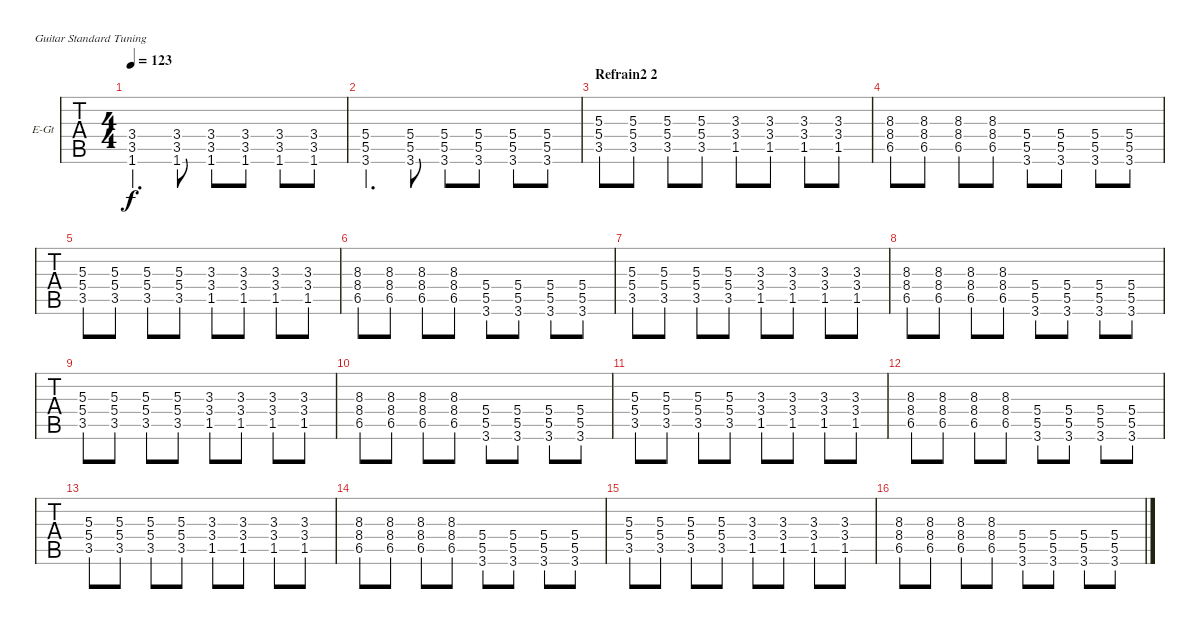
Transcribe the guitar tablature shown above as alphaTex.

\bracketExtendMode groupsimilarinstruments
\firstSystemTrackNameOrientation horizontal
\otherSystemsTrackNameOrientation horizontal
\track ("Guitare Saturé" "E-Gt") {instrument distortionguitar}
\staff {tabs}
\tuning (E4 B3 G3 D3 A2 E2)
\ts (4 4)
\tempo 123
\clef g2
\ks c
(3.4 3.5 1.6).4{d dy f} (3.4 3.5 1.6).8 (3.4 3.5 1.6).8 (3.4 3.5 1.6).8 (3.4 3.5 1.6).8 (3.4 3.5 1.6).8 |
(5.4 5.5 3.6).4{d} (5.4 5.5 3.6).8 (5.4 5.5 3.6).8 (5.4 5.5 3.6).8 (5.4 5.5 3.6).8 (5.4 5.5 3.6).8 |
\section ("" "Refrain2 2")
(5.3 5.4 3.5).8 (5.3 5.4 3.5).8 (5.3 5.4 3.5).8 (5.3 5.4 3.5).8 (3.3 3.4 1.5).8 (3.3 3.4 1.5).8 (3.3 3.4 1.5).8 (3.3 3.4 1.5).8 |
(8.3 8.4 6.5).8 (8.3 8.4 6.5).8 (8.3 8.4 6.5).8 (8.3 8.4 6.5).8 (5.4 5.5 3.6).8 (5.4 5.5 3.6).8 (5.4 5.5 3.6).8 (5.4 5.5 3.6).8 |
(5.3 5.4 3.5).8 (5.3 5.4 3.5).8 (5.3 5.4 3.5).8 (5.3 5.4 3.5).8 (3.3 3.4 1.5).8 (3.3 3.4 1.5).8 (3.3 3.4 1.5).8 (3.3 3.4 1.5).8 |
(8.3 8.4 6.5).8 (8.3 8.4 6.5).8 (8.3 8.4 6.5).8 (8.3 8.4 6.5).8 (5.4 5.5 3.6).8 (5.4 5.5 3.6).8 (5.4 5.5 3.6).8 (5.4 5.5 3.6).8 |
(5.3 5.4 3.5).8 (5.3 5.4 3.5).8 (5.3 5.4 3.5).8 (5.3 5.4 3.5).8 (3.3 3.4 1.5).8 (3.3 3.4 1.5).8 (3.3 3.4 1.5).8 (3.3 3.4 1.5).8 |
(8.3 8.4 6.5).8 (8.3 8.4 6.5).8 (8.3 8.4 6.5).8 (8.3 8.4 6.5).8 (5.4 5.5 3.6).8 (5.4 5.5 3.6).8 (5.4 5.5 3.6).8 (5.4 5.5 3.6).8 |
(5.3 5.4 3.5).8 (5.3 5.4 3.5).8 (5.3 5.4 3.5).8 (5.3 5.4 3.5).8 (3.3 3.4 1.5).8 (3.3 3.4 1.5).8 (3.3 3.4 1.5).8 (3.3 3.4 1.5).8 |
(8.3 8.4 6.5).8 (8.3 8.4 6.5).8 (8.3 8.4 6.5).8 (8.3 8.4 6.5).8 (5.4 5.5 3.6).8 (5.4 5.5 3.6).8 (5.4 5.5 3.6).8 (5.4 5.5 3.6).8 |
(5.3 5.4 3.5).8 (5.3 5.4 3.5).8 (5.3 5.4 3.5).8 (5.3 5.4 3.5).8 (3.3 3.4 1.5).8 (3.3 3.4 1.5).8 (3.3 3.4 1.5).8 (3.3 3.4 1.5).8 |
(8.3 8.4 6.5).8 (8.3 8.4 6.5).8 (8.3 8.4 6.5).8 (8.3 8.4 6.5).8 (5.4 5.5 3.6).8 (5.4 5.5 3.6).8 (5.4 5.5 3.6).8 (5.4 5.5 3.6).8 |
(5.3 5.4 3.5).8 (5.3 5.4 3.5).8 (5.3 5.4 3.5).8 (5.3 5.4 3.5).8 (3.3 3.4 1.5).8 (3.3 3.4 1.5).8 (3.3 3.4 1.5).8 (3.3 3.4 1.5).8 |
(8.3 8.4 6.5).8 (8.3 8.4 6.5).8 (8.3 8.4 6.5).8 (8.3 8.4 6.5).8 (5.4 5.5 3.6).8 (5.4 5.5 3.6).8 (5.4 5.5 3.6).8 (5.4 5.5 3.6).8 |
(5.3 5.4 3.5).8 (5.3 5.4 3.5).8 (5.3 5.4 3.5).8 (5.3 5.4 3.5).8 (3.3 3.4 1.5).8 (3.3 3.4 1.5).8 (3.3 3.4 1.5).8 (3.3 3.4 1.5).8 |
(8.3 8.4 6.5).8 (8.3 8.4 6.5).8 (8.3 8.4 6.5).8 (8.3 8.4 6.5).8 (5.4 5.5 3.6).8 (5.4 5.5 3.6).8 (5.4 5.5 3.6).8 (5.4 5.5 3.6).8
